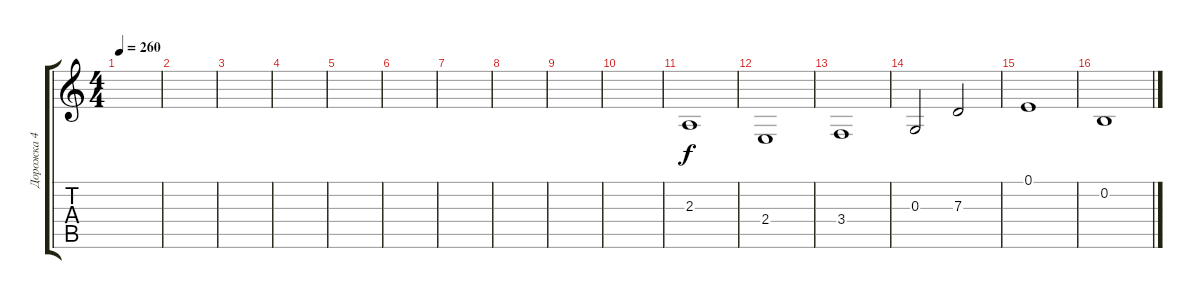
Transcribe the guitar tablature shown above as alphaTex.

\track ("Дорожка 4" "Дорожка 4") {instrument stringensemble2}
\staff {score tabs}
\tuning (E4 B3 G3 D3 A2 E2) {hide}
\ts (4 4)
\tempo 260
\clef g2
\ks c
|
|
|
|
|
|
|
|
|
|
2.3.1 |
2.4.1 |
3.4.1 |
0.3.2 7.3.2 |
0.1.1 |
0.2.1
